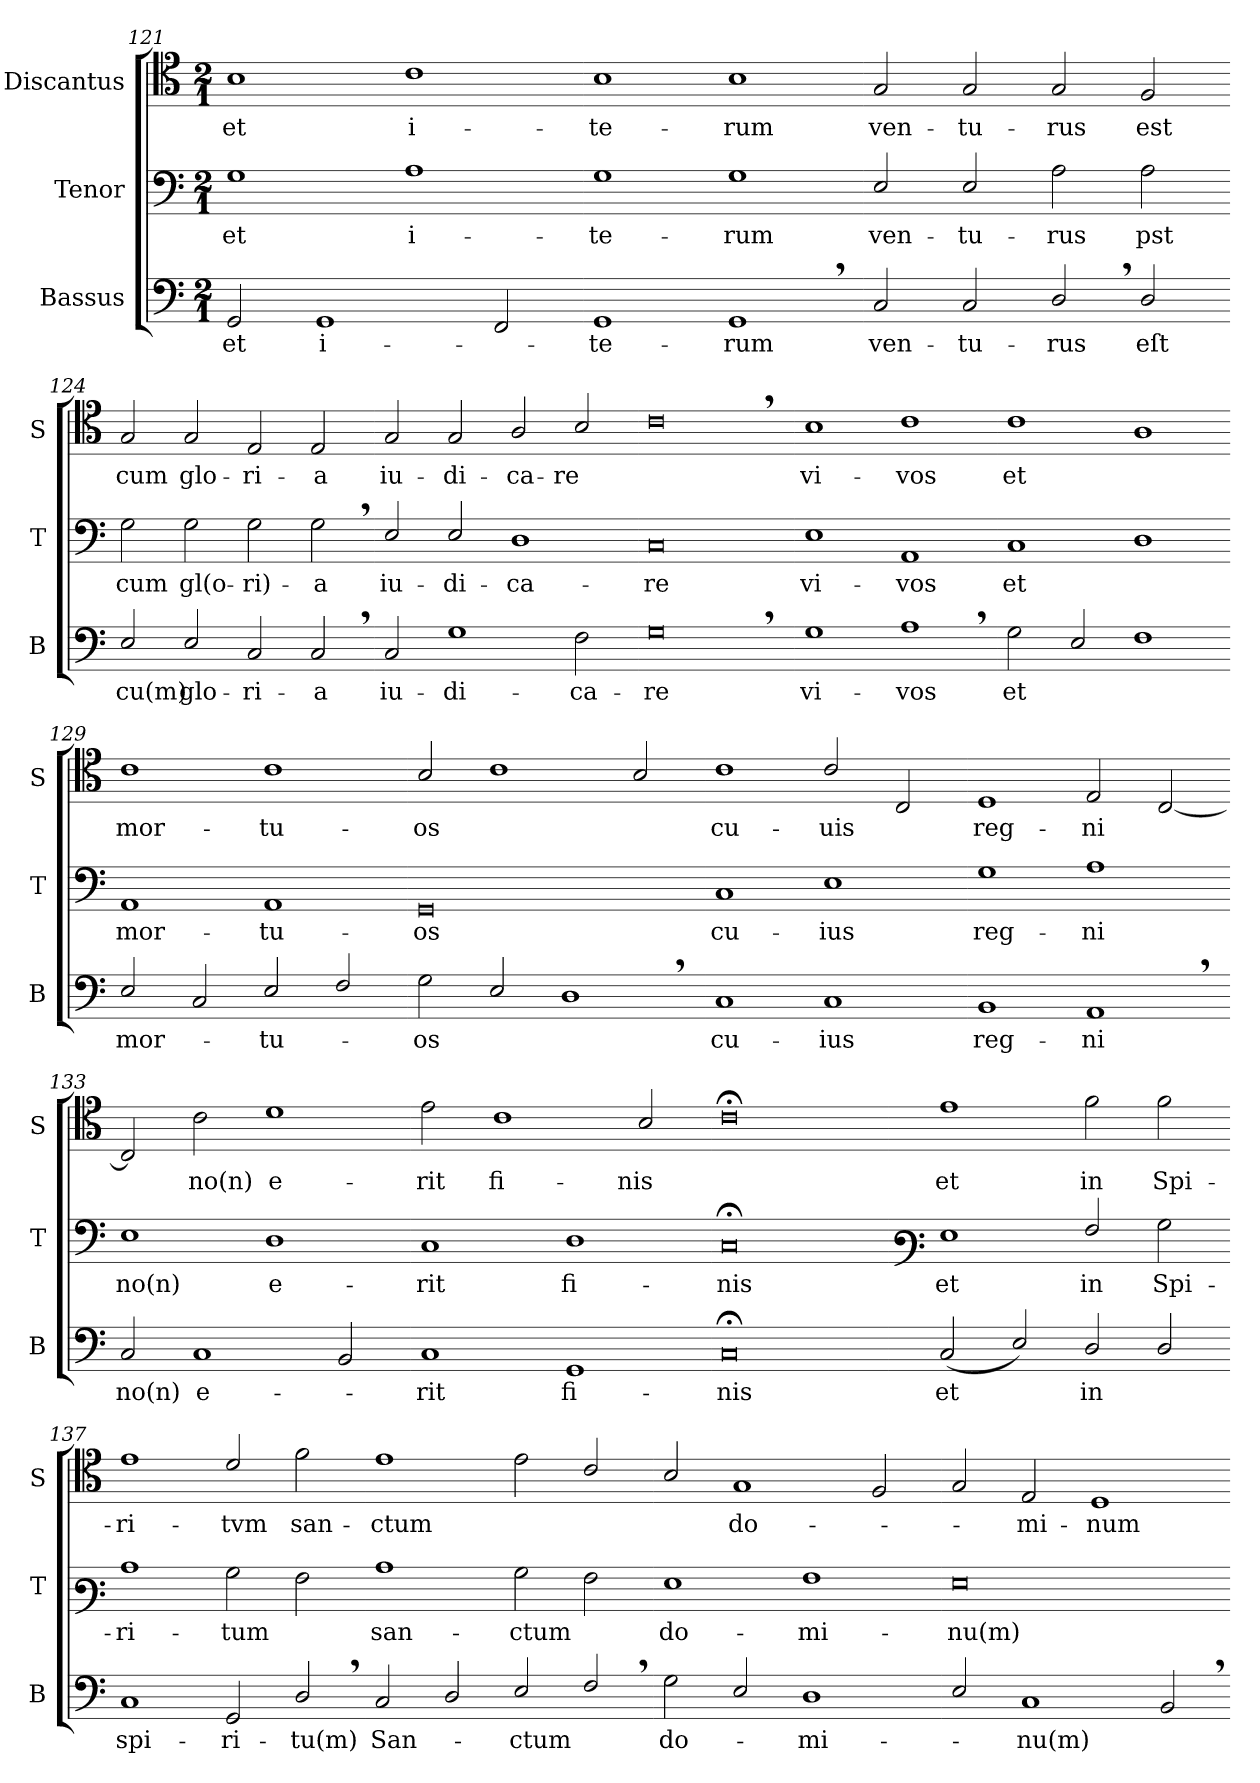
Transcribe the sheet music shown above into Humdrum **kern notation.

**kern	**text	**kern	**text	**kern	**text
*part3	*part3	*part2	*part2	*part1	*part1
*staff3	*staff3	*staff2	*staff2	*staff1	*staff1
*I"Bassus	*	*I"Tenor	*	*I"Discantus	*
*I'B	*	*I'T	*	*I'S	*
*clefF4	*	*clefF4	*	*clefC4	*
*k[]	*	*k[]	*	*k[]	*
*C:	*	*C:	*	*C:	*
*M2/1	*	*M2/1	*	*M2/1	*
=121	=121	=121	=121	=121	=121
2GG/	et	1G	et	1B	et
1GG	i-	.	.	.	.
.	.	1A	i-	1c	i-
2FF/	.	.	.	.	.
=122-	=122-	=122-	=122-	=122-	=122-
1GG	-te-	1G	-te-	1B	-te-
1GG,	-rum	1G	-rum	1B	-rum
=123-	=123-	=123-	=123-	=123-	=123-
2C/	ven-	2E/	ven-	2G/	ven-
2C/	-tu-	2E/	-tu-	2G/	-tu-
2D,/	-rus	2A\	-rus	2G/	-rus
2D/	eſt	2A\	pst	2F/	est
=124-	=124-	=124-	=124-	=124-	=124-
2E/	cu(m)	2G\	cum	2G/	cum
2E/	glo-	2G\	gl(o-	2G/	glo-
2C/	-ri-	2G\	-ri)-	2E/	-ri-
2C,/	-a	2G,\	-a	2E/	-a
=125-	=125-	=125-	=125-	=125-	=125-
2C/	iu-	2E/	iu-	2G/	iu-
1G	-di-	2E/	-di-	2G/	-di-
.	.	1D	-ca-	2A/	-ca-
2F\	-ca-	.	.	2B/	-re
=126-	=126-	=126-	=126-	=126-	=126-
0G,	-re	0C	-re	0c,	.
=127-	=127-	=127-	=127-	=127-	=127-
1G	vi-	1E	vi-	1B	vi-
1A,	-vos	1AA	-vos	1c	-vos
=128-	=128-	=128-	=128-	=128-	=128-
2G\	et	1C	et	1c	et
2E/	.	.	.	.	.
1F	.	1D	.	1A	.
=129-	=129-	=129-	=129-	=129-	=129-
2E/	mor-	1AA	mor-	1c	mor-
2C/	.	.	.	.	.
2E/	-tu-	1AA	-tu-	1c	-tu-
2F/	.	.	.	.	.
=130-	=130-	=130-	=130-	=130-	=130-
2G\	-os	0GG	-os	2B/	-os
2E/	.	.	.	1c	.
1D,	.	.	.	.	.
.	.	.	.	2B/	.
=131-	=131-	=131-	=131-	=131-	=131-
1C	cu-	1C	cu-	1c	cu-
1C	-ius	1E	-ius	2c/	-uis
.	.	.	.	2C/	.
=132-	=132-	=132-	=132-	=132-	=132-
1BB	reg-	1G	reg-	1D	reg-
1AA,	-ni	1A	-ni	2E/	-ni
.	.	.	.	[2C/	.
=133-	=133-	=133-	=133-	=133-	=133-
2C/	no(n)	1E	no(n)	2C/]	.
1C	e-	.	.	2c\	no(n)
.	.	1D	e-	1d	e-
2BB/	.	.	.	.	.
=134-	=134-	=134-	=134-	=134-	=134-
1C	-rit	1C	-rit	2e\	-rit
.	.	.	.	1c	fi-
1GG	fi-	1D	fi-	.	.
.	.	.	.	2B/	-nis
=135-	=135-	=135-	=135-	=135-	=135-
0C;	-nis	0C;	-nis	0c;	.
=136-	=136-	=136-	=136-	=136-	=136-
*	*	*clefF3	*	*	*
(>2C/	et	1G	et	1e	et
2E/)	.	.	.	.	.
2D/	in	2A/	in	2f\	in
2D/	.	2B\	Spi-	2f\	Spi-
=137-	=137-	=137-	=137-	=137-	=137-
1C	spi-	1c	-ri-	1e	-ri-
2GG/	-ri-	2B\	-tum	2d/	-tvm
2D,/	-tu(m)	2A\	.	2f\	san-
=138-	=138-	=138-	=138-	=138-	=138-
2C/	San-	1c	san-	1e	-ctum
2D/	.	.	.	.	.
2E/	-ctum	2B\	-ctum	2e\	.
2F,/	.	2A\	.	2c/	.
=139-	=139-	=139-	=139-	=139-	=139-
2G\	do-	1G	do-	2B/	.
2E/	.	.	.	1G	do-
1D	-mi-	1A	-mi-	.	.
.	.	.	.	2F/	.
=140-	=140-	=140-	=140-	=140-	=140-
2E/	.	0G	-nu(m)	2G/	.
1C	-nu(m)	.	.	2E/	-mi-
.	.	.	.	1D	-num
2BB,/	.	.	.	.	.
=-	=-	=-	=-	=-	=-
*-	*-	*-	*-	*-	*-
